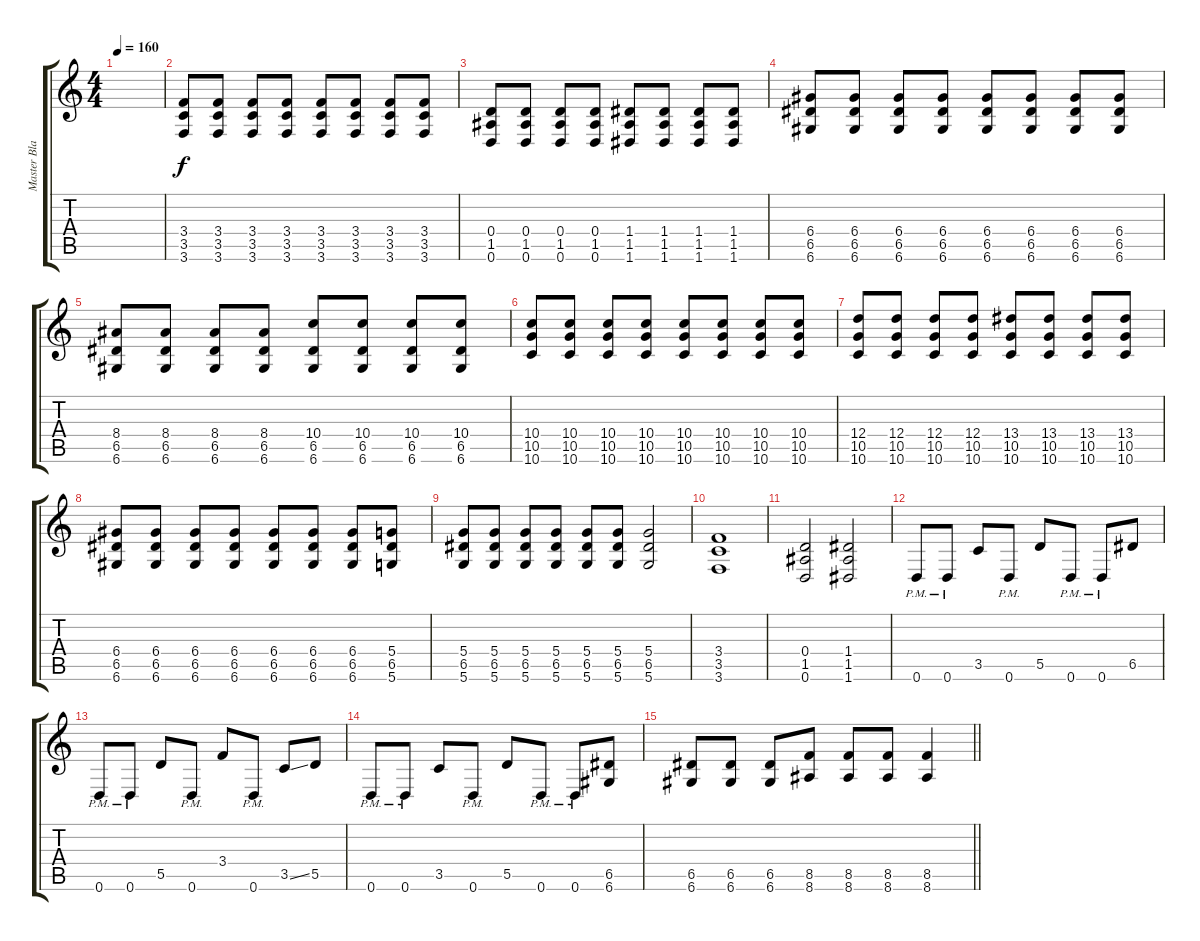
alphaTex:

\track ("Master Blaster" "Master Bla") {instrument overdrivenguitar}
\staff {score tabs}
\tuning (E4 B3 G3 D3 A2 D2) {hide}
\ts (4 4)
\tempo 160
\clef g2
\ks c
|
(3.4 3.5 3.6).8 (3.4 3.5 3.6).8 (3.4 3.5 3.6).8 (3.4 3.5 3.6).8 (3.4 3.5 3.6).8 (3.4 3.5 3.6).8 (3.4 3.5 3.6).8 (3.4 3.5 3.6).8 |
(0.4 1.5 0.6).8 (0.4 1.5 0.6).8 (0.4 1.5 0.6).8 (0.4 1.5 0.6).8 (1.4 1.5 1.6).8 (1.4 1.5 1.6).8 (1.4 1.5 1.6).8 (1.4 1.5 1.6).8 |
(6.4 6.5 6.6).8 (6.4 6.5 6.6).8 (6.4 6.5 6.6).8 (6.4 6.5 6.6).8 (6.4 6.5 6.6).8 (6.4 6.5 6.6).8 (6.4 6.5 6.6).8 (6.4 6.5 6.6).8 |
(8.4 6.5 6.6).8 (8.4 6.5 6.6).8 (8.4 6.5 6.6).8 (8.4 6.5 6.6).8 (10.4 6.5 6.6).8 (10.4 6.5 6.6).8 (10.4 6.5 6.6).8 (10.4 6.5 6.6).8 |
(10.4 10.5 10.6).8 (10.4 10.5 10.6).8 (10.4 10.5 10.6).8 (10.4 10.5 10.6).8 (10.4 10.5 10.6).8 (10.4 10.5 10.6).8 (10.4 10.5 10.6).8 (10.4 10.5 10.6).8 |
(12.4 10.5 10.6).8 (12.4 10.5 10.6).8 (12.4 10.5 10.6).8 (12.4 10.5 10.6).8 (13.4 10.5 10.6).8 (13.4 10.5 10.6).8 (13.4 10.5 10.6).8 (13.4 10.5 10.6).8 |
(6.4 6.5 6.6).8 (6.4 6.5 6.6).8 (6.4 6.5 6.6).8 (6.4 6.5 6.6).8 (6.4 6.5 6.6).8 (6.4 6.5 6.6).8 (6.4 6.5 6.6).8 (5.4 6.5 5.6).8 |
(5.4 6.5 5.6).8 (5.4 6.5 5.6).8 (5.4 6.5 5.6).8 (5.4 6.5 5.6).8 (5.4 6.5 5.6).8 (5.4 6.5 5.6).8 (5.4 6.5 5.6).2 |
(3.4 3.5 3.6).1 |
(0.4 1.5 0.6).2 (1.4 1.5 1.6).2 |
0.6{pm}.8 0.6{pm}.8 3.5.8 0.6{pm}.8 5.5.8 0.6{pm}.8 0.6{pm}.8 6.5.8 |
0.6{pm}.8 0.6{pm}.8 5.5.8 0.6{pm}.8 3.4.8 0.6{pm}.8 3.5{ss}.8 5.5.8 |
0.6{pm}.8 0.6{pm}.8 3.5.8 0.6{pm}.8 5.5.8 0.6{pm}.8 0.6{pm}.8 (6.5 6.6).8 |
\barLineRight lightlight
(6.5 6.6).8 (6.5 6.6).8 (6.5 6.6).8 (8.5 8.6).8 (8.5 8.6).8 (8.5 8.6).8 (8.5 8.6).4
